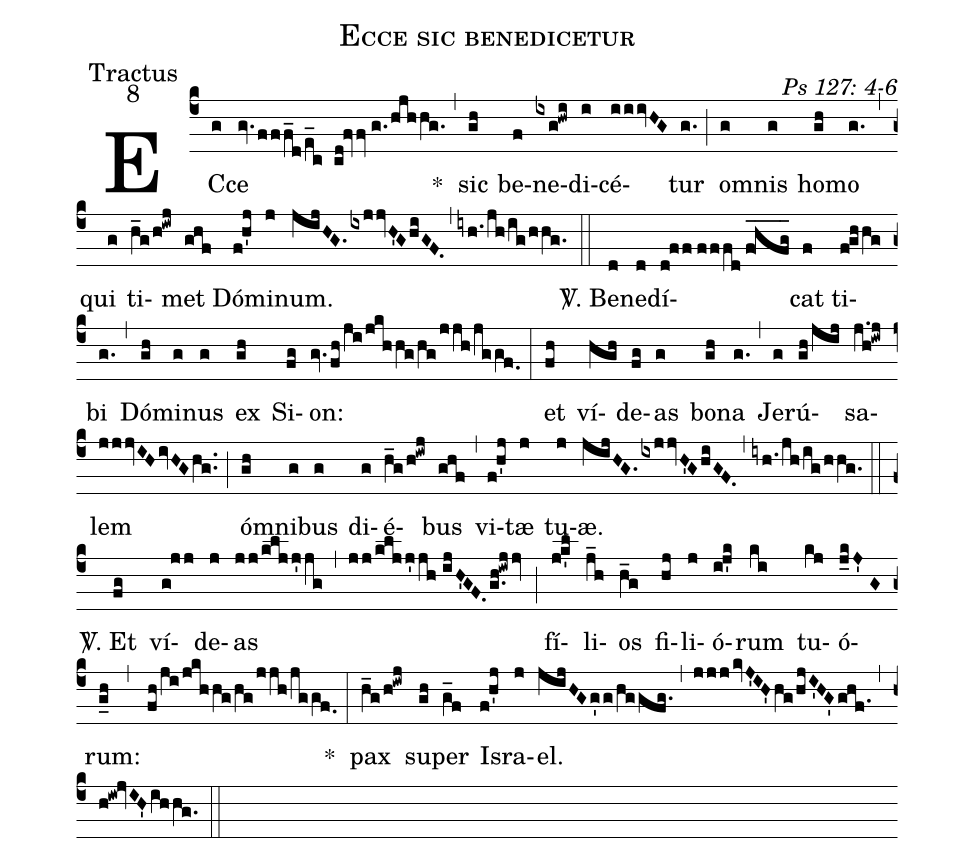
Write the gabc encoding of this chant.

name: Ecce sic benedicetur;
office-part: Tractus;
mode: 8;
commentary: Ps 127: 4-6;
%%
(c4) EC(g)ce(gv.fff_d/e_c cd!fvv//g./hjhhg.) *(,)
sic(gh) be(f)ne(ixg!hwi)di(i)cé(iiivHG)tur(g.) (;) om(g)nis(g) ho(gh)mo(g.) (,) qui(g) ti(h_g/h!iwj)met(ghf) Dó(f!h'j)mi(j)num.(jijHG.ixjjvH'GhiGF.) (,) (iyh./jh/ig/hhg.) (::)
<sp>V/</sp>. Be(d)ne(d)dí(d!ff//fffd//f_!h_f_g_)cat(f) ti(fghhg)bi(g.) (,) Dó(gh)mi(g)nus(g) ex(gh) Si(fg)on:(gv.fh/ji/jkhhg/hg/jjh/jggf.0) (:)
et(fh) ví(hgh)de(fg)as(g) bo(gh)na(g.) (,) Je(g)rú(gh/jij)sa(j.h!iwj)lem(jjjvIHivHGhg..) (;) óm(gh)ni(g)bus(g) di(g)é(h_g/h!iwj)bus(ghf) (,) vi(f!h'j)tæ(j) tu(j)æ.(jijHG.ixjjvH'GhiGF.) (,) (iyh./jh/ig/hhg.) (::)
<sp>V/</sp>. Et(fg) ví(g!jj)de(j)as(jj/kljj'jg) (,) (jj/kljj'jh//ijH'GF.g.h!iwjjv) (;) fí(jk'l)li(j_h)os(h_g) fi(hj)li(j)ó(ij'k)rum(ki) tu(kj)ó(j_kJ'//G)rum:(g_h) (,) (fh/ji/jkhhg/hg/jjh/jggf.0) *(:)
pax(h_g/h!iwj) su(gh)per(g_f) Is(f!h'j)ra(j)el.(jijHGg'g/hggfg.) (,) (jjjkvJ'IH'hg/hjI'HG'ghf.1) (,) (h!iw!jvIH'ihhg.) (::)
